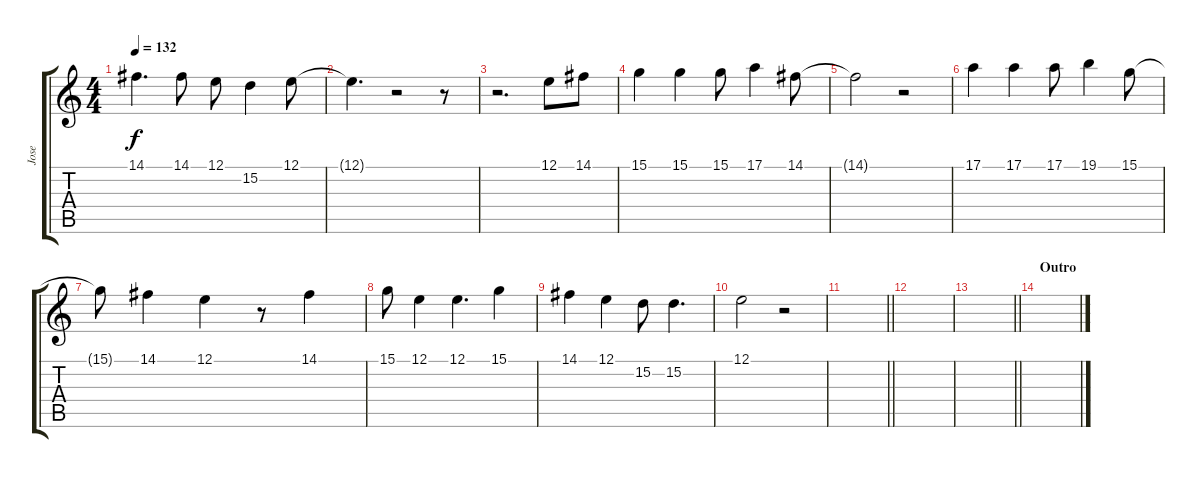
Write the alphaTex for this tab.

\track ("Jose" "Jose") {instrument lead2sawtooth}
\staff {score tabs}
\tuning (E4 B3 G3 D3 A2 E2) {hide}
\ts (4 4)
\tempo 132
\clef g2
\ks c
14.1.4{d dy f} 14.1.8 12.1.8 15.2.4 12.1.8 |
12.1{t}.4{d} r.2 r.8 |
r.2{d} 12.1.8 14.1.8 |
15.1.4 15.1.4 15.1.8 17.1.4 14.1.8 |
14.1{t}.2 r.2 |
17.1.4 17.1.4 17.1.8 19.1.4 15.1.8 |
15.1{t}.8 14.1.4 12.1.4 r.8 14.1.4 |
15.1.8 12.1.4 12.1.4{d} 15.1.4 |
14.1.4 12.1.4 15.2.8 15.2.4{d} |
12.1.2 r.2 |
\barLineRight lightlight
|
|
\barLineRight lightlight
|
\section ("" "Outro")
